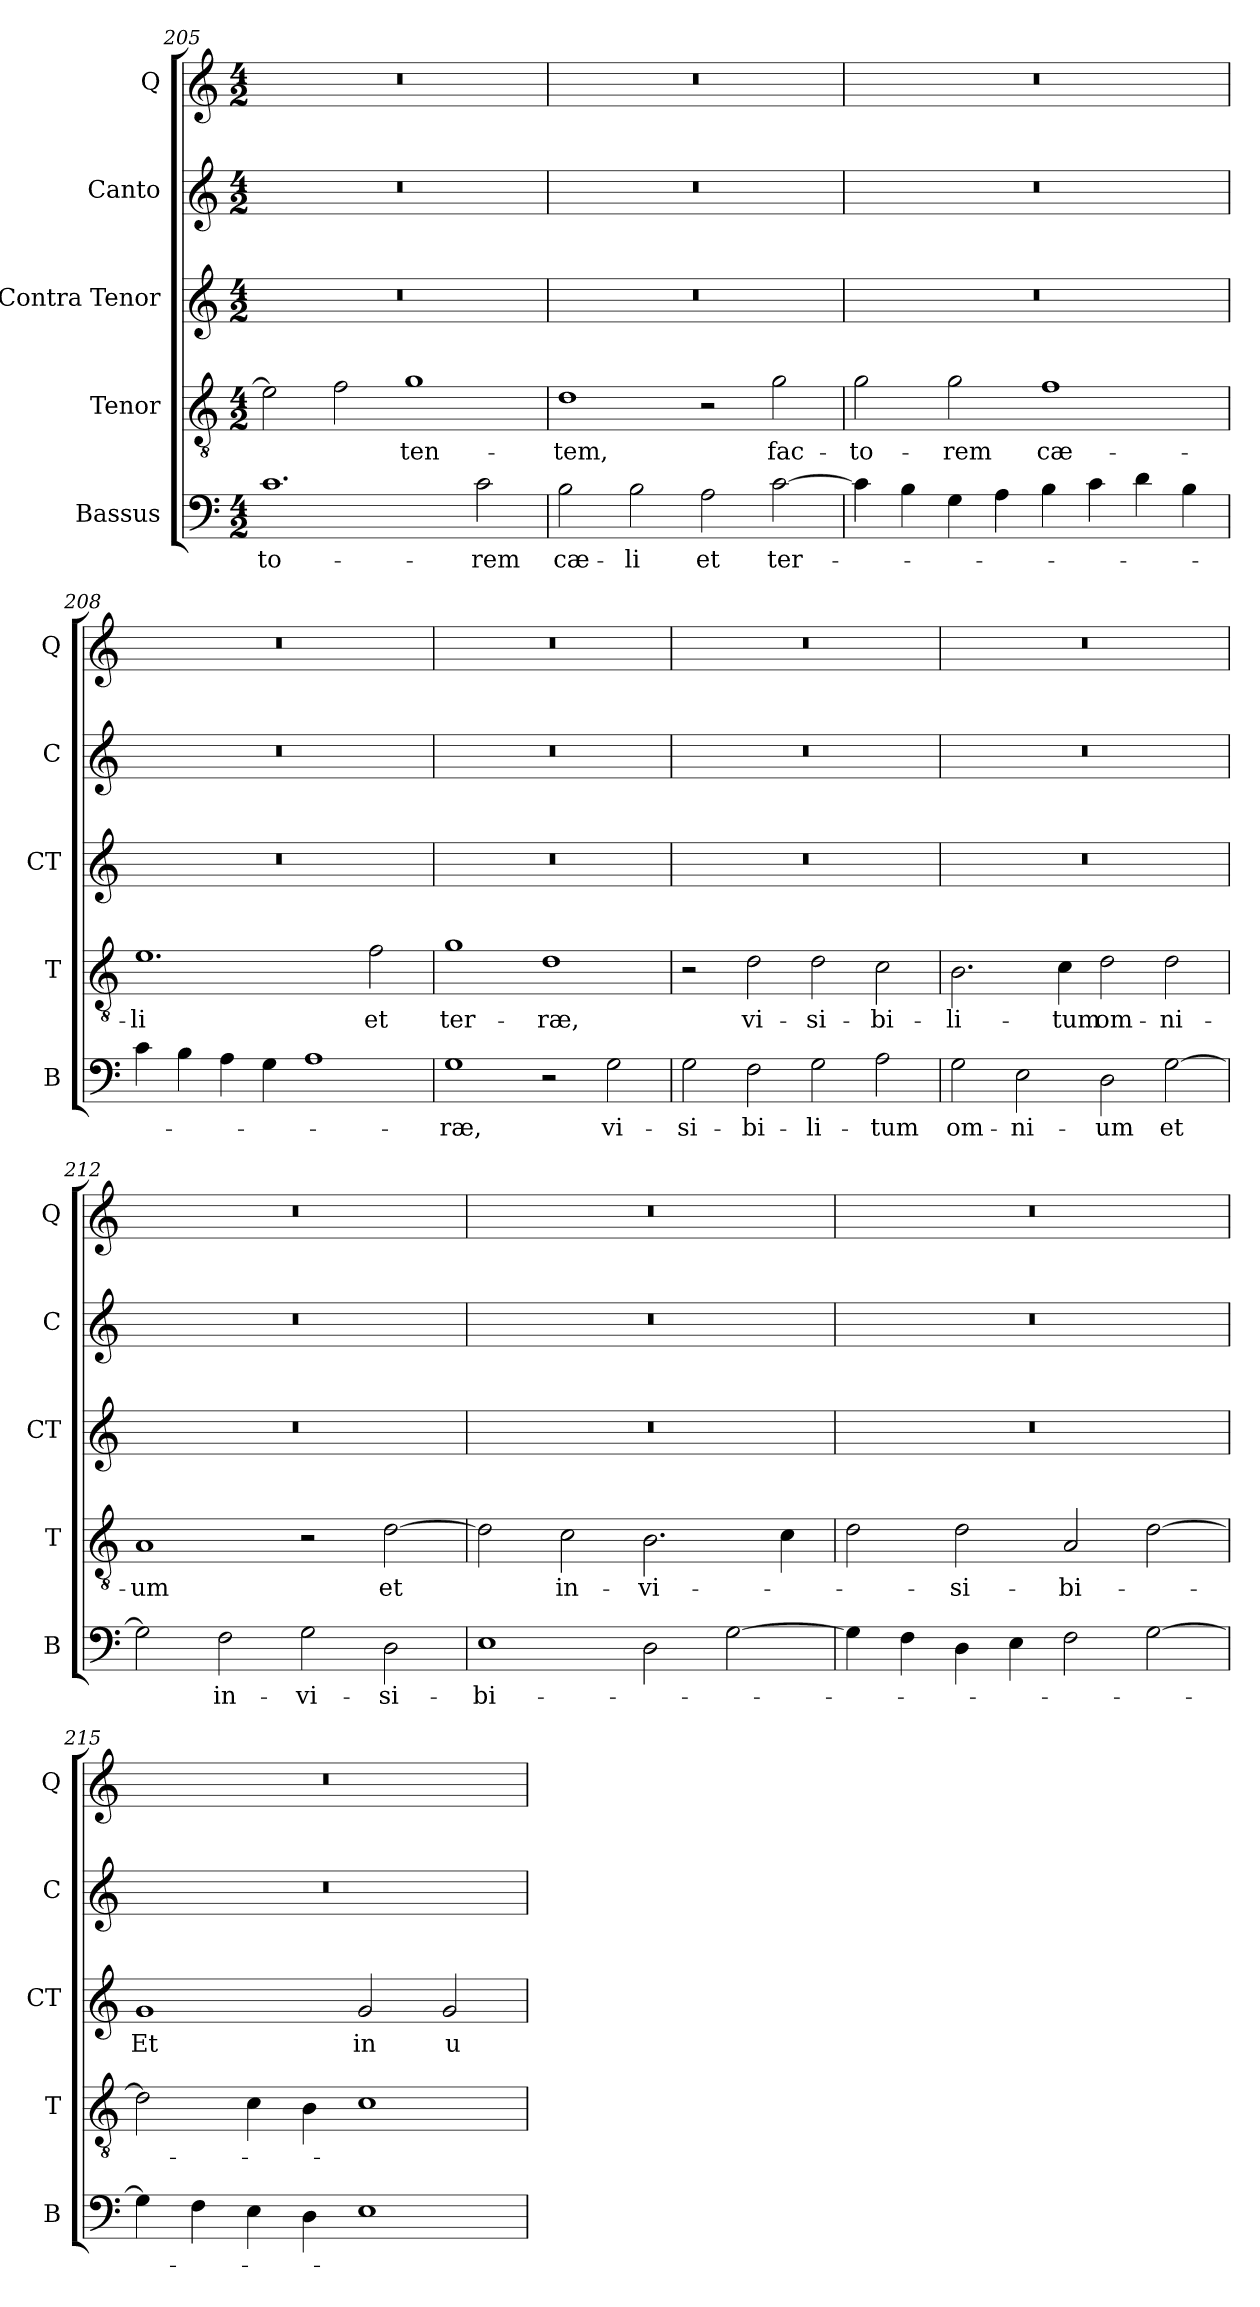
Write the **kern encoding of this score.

**kern	**text	**kern	**text	**kern	**text	**kern	**kern
*part5	*part5	*part4	*part4	*part3	*part3	*part2	*part1
*staff5	*staff5	*staff4	*staff4	*staff3	*staff3	*staff2	*staff1
*I"Bassus	*	*I"Tenor	*	*I"Contra Tenor	*	*I"Canto	*I"Q
*I'B	*	*I'T	*	*I'CT	*	*I'C	*I'Q
*clefF4	*	*clefGv2	*	*clefG2	*	*clefG2	*clefG2
*k[]	*	*k[]	*	*k[]	*	*k[]	*k[]
*C:	*	*C:	*	*C:	*	*C:	*C:
*M4/2	*	*M4/2	*	*M4/2	*	*M4/2	*M4/2
=205	=205	=205	=205	=205	=205	=205	=205
!	!LO:LY:b	!	!	!	!	!	!
1.c	-to-	2e\]	.	0r	.	0r	0r
.	.	2f\	.	.	.	.	.
!	!	!	!LO:LY:b	!	!	!	!
.	.	1g	-ten-	.	.	.	.
!	!LO:LY:b	!	!	!	!	!	!
2c\	-rem	.	.	.	.	.	.
!!LO:LB:g=z
=206	=206	=206	=206	=206	=206	=206	=206
!	!LO:LY:b	!	!	!	!	!	!
!	!	!	!LO:LY:b	!	!	!	!
2B\	cæ-	1d	-tem,	0r	.	0r	0r
!	!LO:LY:b	!	!	!	!	!	!
2B\	-li	.	.	.	.	.	.
!	!LO:LY:b	!	!	!	!	!	!
2A\	et	2r	.	.	.	.	.
!	!LO:LY:b	!	!	!	!	!	!
!	!	!	!LO:LY:b	!	!	!	!
[2c\	ter-	2g\	fac-	.	.	.	.
=207	=207	=207	=207	=207	=207	=207	=207
!	!	!	!LO:LY:b	!	!	!	!
4c\]	.	2g\	-to-	0r	.	0r	0r
4B\	.	.	.	.	.	.	.
!	!	!	!LO:LY:b	!	!	!	!
4G\	.	2g\	-rem	.	.	.	.
4A\	.	.	.	.	.	.	.
!	!	!	!LO:LY:b	!	!	!	!
4B\	.	1f	cæ-	.	.	.	.
4c\	.	.	.	.	.	.	.
4d\	.	.	.	.	.	.	.
4B\	.	.	.	.	.	.	.
=208	=208	=208	=208	=208	=208	=208	=208
!	!	!	!LO:LY:b	!	!	!	!
4c\	.	1.e	-li	0r	.	0r	0r
4B\	.	.	.	.	.	.	.
4A\	.	.	.	.	.	.	.
4G\	.	.	.	.	.	.	.
1A	.	.	.	.	.	.	.
!	!	!	!LO:LY:b	!	!	!	!
.	.	2f\	et	.	.	.	.
=209	=209	=209	=209	=209	=209	=209	=209
!	!LO:LY:b	!	!	!	!	!	!
!	!	!	!LO:LY:b	!	!	!	!
1G	-ræ,	1g	ter-	0r	.	0r	0r
!	!	!	!LO:LY:b	!	!	!	!
2r	.	1d	-ræ,	.	.	.	.
!	!LO:LY:b	!	!	!	!	!	!
2G\	vi-	.	.	.	.	.	.
=210	=210	=210	=210	=210	=210	=210	=210
!	!LO:LY:b	!	!	!	!	!	!
2G\	-si-	2r	.	0r	.	0r	0r
!	!LO:LY:b	!	!	!	!	!	!
!	!	!	!LO:LY:b	!	!	!	!
2F\	-bi-	2d\	vi-	.	.	.	.
!	!LO:LY:b	!	!	!	!	!	!
!	!	!	!LO:LY:b	!	!	!	!
2G\	-li-	2d\	-si-	.	.	.	.
!	!LO:LY:b	!	!	!	!	!	!
!	!	!	!LO:LY:b	!	!	!	!
2A\	-tum	2c\	-bi-	.	.	.	.
!!LO:LB:g=z
=211	=211	=211	=211	=211	=211	=211	=211
!	!LO:LY:b	!	!	!	!	!	!
!	!	!	!LO:LY:b	!	!	!	!
2G\	om-	2.B\	-li-	0r	.	0r	0r
!	!LO:LY:b	!	!	!	!	!	!
2E\	-ni-	.	.	.	.	.	.
!	!	!	!LO:LY:b	!	!	!	!
.	.	4c\	-tum	.	.	.	.
!	!LO:LY:b	!	!	!	!	!	!
!	!	!	!LO:LY:b	!	!	!	!
2D\	-um	2d\	om-	.	.	.	.
!	!LO:LY:b	!	!	!	!	!	!
!	!	!	!LO:LY:b	!	!	!	!
[2G\	et	2d\	-ni-	.	.	.	.
=212	=212	=212	=212	=212	=212	=212	=212
!	!	!	!LO:LY:b	!	!	!	!
2G\]	.	1A	-um	0r	.	0r	0r
!	!LO:LY:b	!	!	!	!	!	!
2F\	in-	.	.	.	.	.	.
!	!LO:LY:b	!	!	!	!	!	!
2G\	-vi-	2r	.	.	.	.	.
!	!LO:LY:b	!	!	!	!	!	!
!	!	!	!LO:LY:b	!	!	!	!
2D\	-si-	[2d\	et	.	.	.	.
=213	=213	=213	=213	=213	=213	=213	=213
!	!LO:LY:b	!	!	!	!	!	!
1E	-bi-	2d\]	.	0r	.	0r	0r
!	!	!	!LO:LY:b	!	!	!	!
.	.	2c\	in-	.	.	.	.
!	!	!	!LO:LY:b	!	!	!	!
2D\	.	2.B\	-vi-	.	.	.	.
[2G\	.	.	.	.	.	.	.
.	.	4c\	.	.	.	.	.
=214	=214	=214	=214	=214	=214	=214	=214
4G\]	.	2d\	.	0r	.	0r	0r
4F\	.	.	.	.	.	.	.
!	!	!	!LO:LY:b	!	!	!	!
4D\	.	2d\	-si-	.	.	.	.
4E\	.	.	.	.	.	.	.
!	!	!	!LO:LY:b	!	!	!	!
2F\	.	2A/	-bi-	.	.	.	.
[2G\	.	[2d\	.	.	.	.	.
=215	=215	=215	=215	=215	=215	=215	=215
!	!	!	!	!	!LO:LY:b	!	!
4G\]	.	2d\]	.	1g	Et	0r	0r
4F\	.	.	.	.	.	.	.
4E\	.	4c\	.	.	.	.	.
4D\	.	4B\	.	.	.	.	.
!	!	!	!	!	!LO:LY:b	!	!
1E	.	1c	.	2g/	in	.	.
!	!	!	!	!	!LO:LY:b	!	!
.	.	.	.	2g/	u-	.	.
=	=	=	=	=	=	=	=
*-	*-	*-	*-	*-	*-	*-	*-
